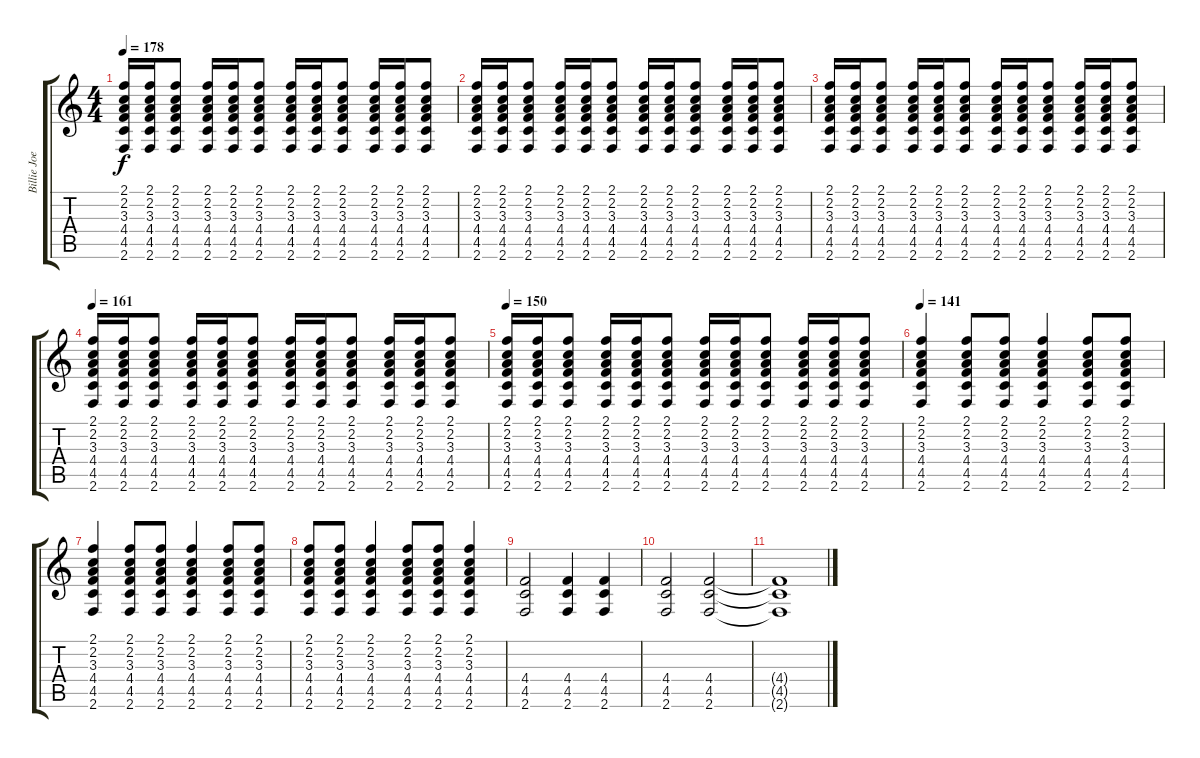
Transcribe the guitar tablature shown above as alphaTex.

\track ("Billie Joe (Guitar)" "Billie Joe") {instrument distortionguitar}
\staff {score tabs}
\tuning (Eb4 Bb3 Gb3 Db3 Ab2 Eb2) {hide}
\ts (4 4)
\tempo 178
\clef g2
\ks c
(2.1 2.2 3.3 4.4 4.5 2.6).16{dy f} (2.1 2.2 3.3 4.4 4.5 2.6).16 (2.1 2.2 3.3 4.4 4.5 2.6).8 (2.1 2.2 3.3 4.4 4.5 2.6).16 (2.1 2.2 3.3 4.4 4.5 2.6).16 (2.1 2.2 3.3 4.4 4.5 2.6).8 (2.1 2.2 3.3 4.4 4.5 2.6).16 (2.1 2.2 3.3 4.4 4.5 2.6).16 (2.1 2.2 3.3 4.4 4.5 2.6).8 (2.1 2.2 3.3 4.4 4.5 2.6).16 (2.1 2.2 3.3 4.4 4.5 2.6).16 (2.1 2.2 3.3 4.4 4.5 2.6).8 |
(2.1 2.2 3.3 4.4 4.5 2.6).16 (2.1 2.2 3.3 4.4 4.5 2.6).16 (2.1 2.2 3.3 4.4 4.5 2.6).8 (2.1 2.2 3.3 4.4 4.5 2.6).16 (2.1 2.2 3.3 4.4 4.5 2.6).16 (2.1 2.2 3.3 4.4 4.5 2.6).8 (2.1 2.2 3.3 4.4 4.5 2.6).16 (2.1 2.2 3.3 4.4 4.5 2.6).16 (2.1 2.2 3.3 4.4 4.5 2.6).8 (2.1 2.2 3.3 4.4 4.5 2.6).16 (2.1 2.2 3.3 4.4 4.5 2.6).16 (2.1 2.2 3.3 4.4 4.5 2.6).8 |
(2.1 2.2 3.3 4.4 4.5 2.6).16 (2.1 2.2 3.3 4.4 4.5 2.6).16 (2.1 2.2 3.3 4.4 4.5 2.6).8 (2.1 2.2 3.3 4.4 4.5 2.6).16 (2.1 2.2 3.3 4.4 4.5 2.6).16 (2.1 2.2 3.3 4.4 4.5 2.6).8 (2.1 2.2 3.3 4.4 4.5 2.6).16 (2.1 2.2 3.3 4.4 4.5 2.6).16 (2.1 2.2 3.3 4.4 4.5 2.6).8 (2.1 2.2 3.3 4.4 4.5 2.6).16 (2.1 2.2 3.3 4.4 4.5 2.6).16 (2.1 2.2 3.3 4.4 4.5 2.6).8 |
\tempo 161
(2.1 2.2 3.3 4.4 4.5 2.6).16 (2.1 2.2 3.3 4.4 4.5 2.6).16 (2.1 2.2 3.3 4.4 4.5 2.6).8 (2.1 2.2 3.3 4.4 4.5 2.6).16 (2.1 2.2 3.3 4.4 4.5 2.6).16 (2.1 2.2 3.3 4.4 4.5 2.6).8 (2.1 2.2 3.3 4.4 4.5 2.6).16 (2.1 2.2 3.3 4.4 4.5 2.6).16 (2.1 2.2 3.3 4.4 4.5 2.6).8 (2.1 2.2 3.3 4.4 4.5 2.6).16 (2.1 2.2 3.3 4.4 4.5 2.6).16 (2.1 2.2 3.3 4.4 4.5 2.6).8 |
\tempo 150
(2.1 2.2 3.3 4.4 4.5 2.6).16 (2.1 2.2 3.3 4.4 4.5 2.6).16 (2.1 2.2 3.3 4.4 4.5 2.6).8 (2.1 2.2 3.3 4.4 4.5 2.6).16 (2.1 2.2 3.3 4.4 4.5 2.6).16 (2.1 2.2 3.3 4.4 4.5 2.6).8 (2.1 2.2 3.3 4.4 4.5 2.6).16 (2.1 2.2 3.3 4.4 4.5 2.6).16 (2.1 2.2 3.3 4.4 4.5 2.6).8 (2.1 2.2 3.3 4.4 4.5 2.6).16 (2.1 2.2 3.3 4.4 4.5 2.6).16 (2.1 2.2 3.3 4.4 4.5 2.6).8 |
\tempo 141
(2.1 2.2 3.3 4.4 4.5 2.6).4 (2.1 2.2 3.3 4.4 4.5 2.6).8 (2.1 2.2 3.3 4.4 4.5 2.6).8 (2.1 2.2 3.3 4.4 4.5 2.6).4 (2.1 2.2 3.3 4.4 4.5 2.6).8 (2.1 2.2 3.3 4.4 4.5 2.6).8 |
(2.1 2.2 3.3 4.4 4.5 2.6).4 (2.1 2.2 3.3 4.4 4.5 2.6).8 (2.1 2.2 3.3 4.4 4.5 2.6).8 (2.1 2.2 3.3 4.4 4.5 2.6).4 (2.1 2.2 3.3 4.4 4.5 2.6).8 (2.1 2.2 3.3 4.4 4.5 2.6).8 |
(2.1 2.2 3.3 4.4 4.5 2.6).8 (2.1 2.2 3.3 4.4 4.5 2.6).8 (2.1 2.2 3.3 4.4 4.5 2.6).4 (2.1 2.2 3.3 4.4 4.5 2.6).8 (2.1 2.2 3.3 4.4 4.5 2.6).8 (2.1 2.2 3.3 4.4 4.5 2.6).4 |
(4.4 4.5 2.6).2 (4.4 4.5 2.6).4 (4.4 4.5 2.6).4 |
(4.4 4.5 2.6).2 (4.4 4.5 2.6).2 |
(4.4{t} 4.5{t} 2.6{t}).1
